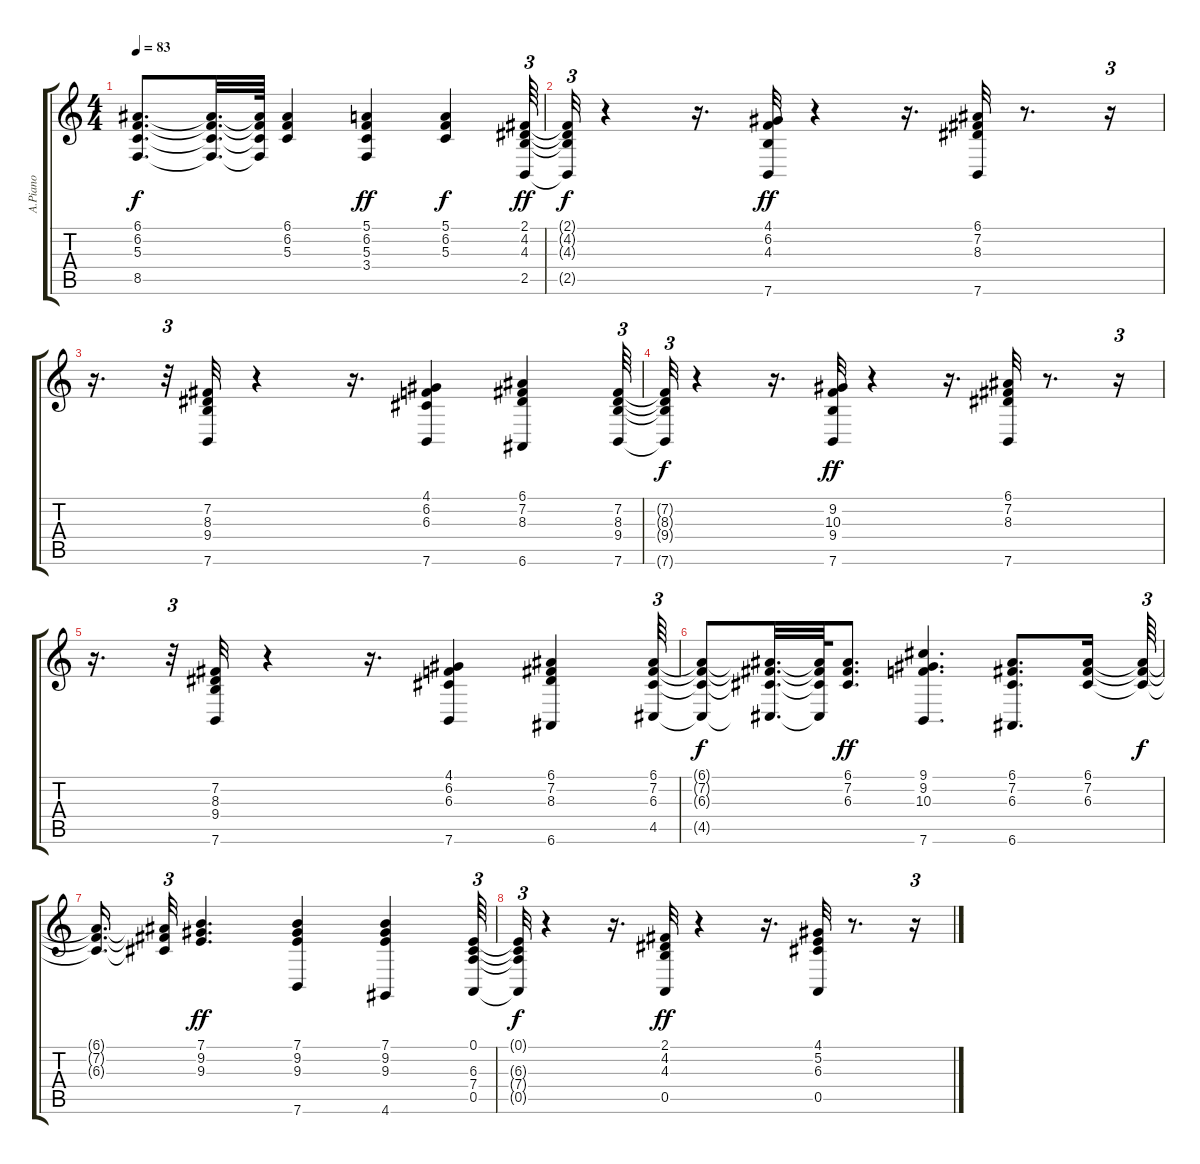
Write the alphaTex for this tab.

\track ("A.Piano" "A.Piano") {instrument brightacousticpiano}
\staff {score tabs}
\tuning (E4 B3 G3 D3 A2 E2) {hide}
\ts (4 4)
\tempo 83
\clef g2
\ks c
(6.1{t} 6.2{t} 5.3{t} 8.5{t}).8{d dy f} (6.1{t} 6.2{t} 5.3{t} 8.5{t}).32{d} (6.1{t} 6.2{t} 5.3{t} 8.5{t}).64 (6.1 6.2 5.3).4 (5.1 6.2 5.3 3.4).4{dy ff} (5.1 6.2 5.3).4{dy f} (2.1 4.2 4.3 2.5).64{tu (3 2) dy ff} |
(2.1{t} 4.2{t} 4.3{t} 2.5{t}).32{tu (3 2) dy f} r.4 r.16{d} (4.1 6.2 4.3 7.6).32{dy ff} r.4 r.16{d} (6.1 7.2 8.3 7.6).32 r.8{d} r.16{tu (3 2)} |
r.16{d} r.32{tu (3 2)} (7.2 8.3 9.4 7.6).32 r.4 r.16{d} (4.1 6.2 6.3 7.6).4 (6.1 7.2 8.3 6.6).4 (7.2 8.3 9.4 7.6).64{tu (3 2)} |
(7.2{t} 8.3{t} 9.4{t} 7.6{t}).32{tu (3 2) dy f} r.4 r.16{d} (9.2 10.3 9.4 7.6).32{dy ff} r.4 r.16{d} (6.1 7.2 8.3 7.6).32 r.8{d} r.16{tu (3 2)} |
r.16{d} r.32{tu (3 2)} (7.2 8.3 9.4 7.6).32 r.4 r.16{d} (4.1 6.2 6.3 7.6).4 (6.1 7.2 8.3 6.6).4 (6.1 7.2 6.3 4.5).64{tu (3 2)} |
(6.1{t} 7.2{t} 6.3{t} 4.5{t}).8{dy f} (6.1{t} 7.2{t} 6.3{t} 4.5{t}).32{d} (6.1{t} 7.2{t} 6.3{t} 4.5{t}).64 (6.1 7.2 6.3).8{d dy ff} (9.1 9.2 10.3 7.6).4{d} (6.1 7.2 6.3 6.6).8{d} (6.1 7.2 6.3).16 (6.1{t} 7.2{t} 6.3{t}).64{tu (3 2) dy f} |
(6.1{t} 7.2{t} 6.3{t}).16{d} (6.1{t} 7.2{t} 6.3{t}).32{tu (3 2)} (7.1 9.2 9.3).4{d dy ff} (7.1 9.2 9.3 7.6).4 (7.1 9.2 9.3 4.6).4 (0.1 6.3 7.4 0.5).64{tu (3 2)} |
(0.1{t} 6.3{t} 7.4{t} 0.5{t}).32{tu (3 2) dy f} r.4 r.16{d} (2.1 4.2 4.3 0.5).32{dy ff} r.4 r.16{d} (4.1 5.2 6.3 0.5).32 r.8{d} r.16{tu (3 2)}
